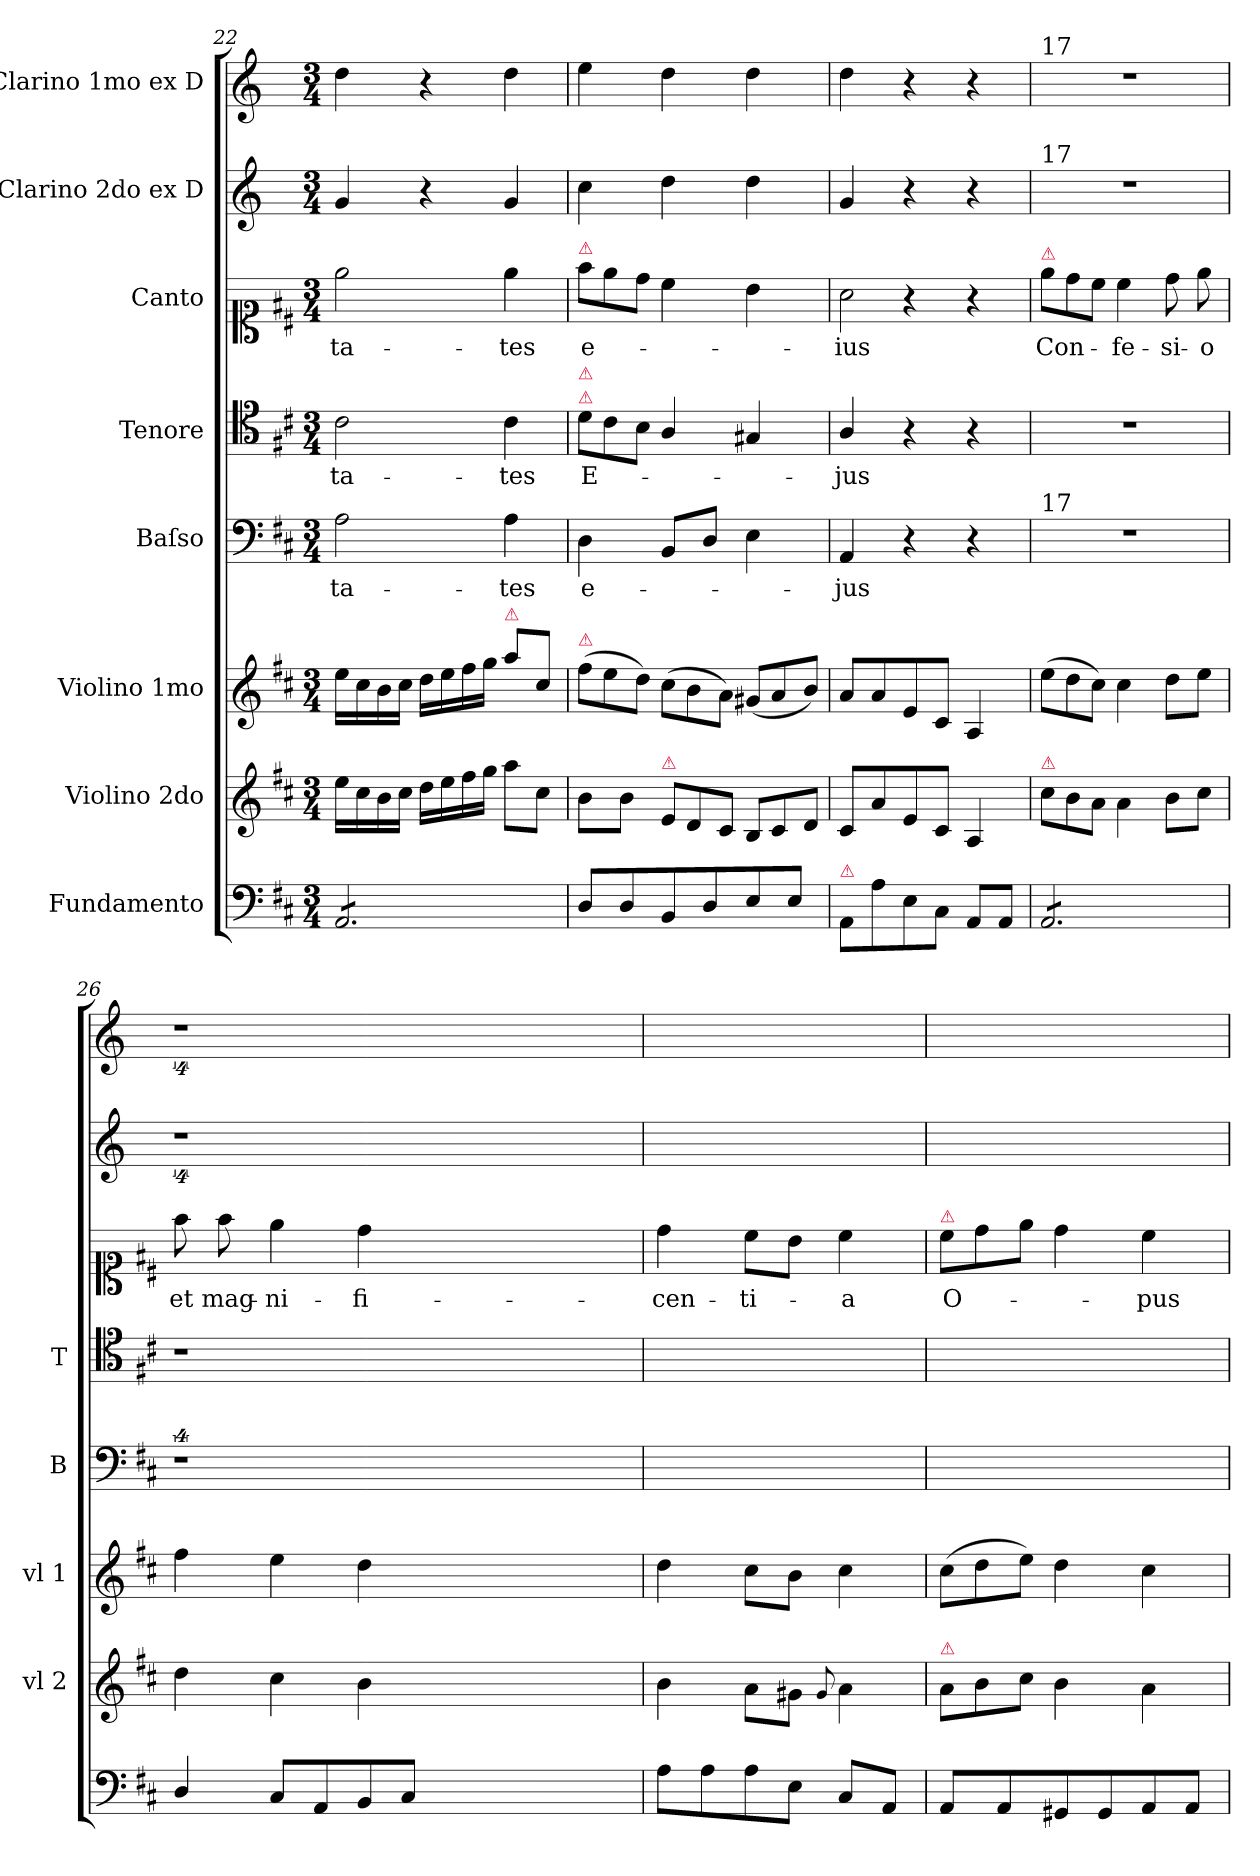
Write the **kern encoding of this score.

**kern	**kern	**kern	**kern	**text	**kern	**text	**kern	**text	**kern	**kern
*part8	*part7	*part6	*part5	*part5	*part4	*part4	*part3	*part3	*part2	*part1
*staff8	*staff7	*staff6	*staff5	*staff5	*staff4	*staff4	*staff3	*staff3	*staff2	*staff1
*I"Fundamento	*I"Violino 2do	*I"Violino 1mo	*I"Baſso	*	*I"Tenore	*	*I"Canto	*	*I"Clarino 2do ex D	*I"Clarino 1mo ex D
*	*I'vl 2	*I'vl 1	*I'B	*	*I'T	*	*	*	*	*
*clefF4	*clefG2	*clefG2	*clefF4	*	*clefC4	*	*clefC1	*	*clefG2	*clefG2
*	*	*	*	*	*	*	*	*	*ITrd-1c-2	*ITrd-1c-2
*k[f#c#]	*k[f#c#]	*k[f#c#]	*k[f#c#]	*	*k[f#c#]	*	*k[f#c#]	*	*k[f#c#]	*k[f#c#]
*D:	*D:	*D:	*D:	*	*D:	*	*D:	*	*D:	*D:
*M3/4	*M3/4	*M3/4	*M3/4	*	*M3/4	*	*M3/4	*	*M3/4	*M3/4
=22	=22	=22	=22	=22	=22	=22	=22	=22	=22	=22
*tremolo	*	*	*	*	*	*	*	*	*	*
8AA/L	16ee\LL	16ee\LL	2A\	-ta-	2c#\	-ta-	2ee\	-ta-	4a/	4ee\
.	16cc#\	16cc#\	.	.	.	.	.	.	.	.
8AA/	16b\	16b\	.	.	.	.	.	.	.	.
.	16cc#\JJ	16cc#\JJ	.	.	.	.	.	.	.	.
8AA/	16dd\LL	16dd\LL	.	.	.	.	.	.	4r	4r
.	16ee\	16ee\	.	.	.	.	.	.	.	.
8AA/	16ff#\	16ff#\	.	.	.	.	.	.	.	.
.	16gg\JJ	16gg\JJ	.	.	.	.	.	.	.	.
!	!	!LO:TX:a:color=crimson:t=⚠	!	!	!	!	!	!	!	!
8AA/	8aa\L	8aa\L	4A\	-tes	4c#\	-tes	4ee\	-tes	4a/	4ee\
8AA/J	8cc#\J	8cc#/J	.	.	.	.	.	.	.	.
*Xtremolo	*	*	*	*	*	*	*	*	*	*
=23	=23	=23	=23	=23	=23	=23	=23	=23	=23	=23
*	*	*Xtuplet	*	*	*Xtuplet	*	*Xtuplet	*	*	*
!	!	!	!	!	!	!	!LO:TX:a:color=crimson:t=⚠	!	!	!
!	!	!	!	!	!LO:TX:a:color=crimson:t=⚠	!	!	!	!	!
!	!	!	!	!	!LO:TX:a:color=crimson:t=⚠	!	!	!	!	!
!	!	!LO:TX:a:color=crimson:t=⚠	!	!	!	!	!	!	!	!
8D/L	8b\L	(12ff#\L	4D\	e-	12d\L	E-	12ff#\L	e-	4dd\	4ff#\
.	.	12ee\	.	.	12c#\	.	12ee\	.	.	.
8D/	8b\J	.	.	.	.	.	.	.	.	.
.	.	12dd\J)	.	.	12B\J	.	12dd\J	.	.	.
*	*Xtuplet	*	*	*	*	*	*	*	*	*
!	!LO:TX:a:color=crimson:t=⚠	!	!	!	!	!	!	!	!	!
8BB/	12e/L	(12cc#\L	8BB/L	.	4A/	.	4cc#\	.	4ee\	4ee\
.	12d/	12b\	.	.	.	.	.	.	.	.
8D/	.	.	8D/J	.	.	.	.	.	.	.
.	12c#/J	12a\J)	.	.	.	.	.	.	.	.
8E/	12B/L	(12g#X/L	4E\	.	4G#X/	.	4b\	.	4ee\	4ee\
.	12c#/	12a/	.	.	.	.	.	.	.	.
8E/J	.	.	.	.	.	.	.	.	.	.
.	12d/J	12b/J)	.	.	.	.	.	.	.	.
=24	=24	=24	=24	=24	=24	=24	=24	=24	=24	=24
!LO:TX:a:color=crimson:t=⚠	!	!	!	!	!	!	!	!	!	!
!	!	!	!	!	!	!	!LO:N:vis=2	!	!	!
8AA/L	8c#/L	8a/L	4AA/	-jus	4A/	-jus	4a\	-ius	4a/	4ee\
8A\	8a/	8a/	.	.	.	.	.	.	.	.
8E\	8e/	8e/	4r	.	4r	.	4r	.	4r	4r
8C#\J	8c#/J	8c#/J	.	.	.	.	.	.	.	.
8AA/L	4A/	4A/	4r	.	4r	.	4r	.	4r	4r
8AA/J	.	.	.	.	.	.	.	.	.	.
=25	=25	=25	=25	=25	=25	=25	=25	=25	=25	=25
!	!	!	!	!	!	!	!	!	!	!LO:TX:a:t=17
!	!	!	!	!	!	!	!	!	!LO:TX:a:t=17	!
!	!	!	!	!	!	!	!LO:TX:a:color=crimson:t=⚠	!	!	!
!	!	!	!LO:TX:a:t=17	!	!	!	!	!	!	!
!	!LO:TX:a:color=crimson:t=⚠	!	!	!	!	!	!	!	!	!
*tremolo	*	*	*	*	*	*	*	*	*	*
8AA/L	12cc#\L	(12ee\L	2.r	.	2.r	.	12ee\L	Con-	2.r	2.r
.	12b\	12dd\	.	.	.	.	12dd\	.	.	.
8AA/	.	.	.	.	.	.	.	.	.	.
.	12a\J	12cc#\J)	.	.	.	.	12cc#\J	.	.	.
8AA/	4a\	4cc#\	.	.	.	.	4cc#\	-fe-	.	.
8AA/	.	.	.	.	.	.	.	.	.	.
8AA/	8b\L	8dd\L	.	.	.	.	8dd\	-si-	.	.
8AA/J	8cc#\J	8ee\J	.	.	.	.	8ee\	-o	.	.
*Xtremolo	*	*	*	*	*	*	*	*	*	*
=26	=26	=26	=26	=26	=26	=26	=26	=26	=26	=26
4D/	4dd\	4ff#\	4%9r	.	4%9r	.	8ff#\	et	4%9r	4%9r
.	.	.	.	.	.	.	8ff#\	mag-	.	.
8C#/L	4cc#\	4ee\	.	.	.	.	4ee\	-ni-	.	.
8AA/	.	.	.	.	.	.	.	.	.	.
8BB/	4b\	4dd\	.	.	.	.	4dd\	-fi-	.	.
8C#/J	.	.	.	.	.	.	.	.	.	.
1.ryy	1.ryy	1.ryy	.	.	.	.	1.ryy	.	.	.
=27	=27	=27	=27	=27	=27	=27	=27	=27	=27	=27
8A\L	4b\	4dd\	2.ryy	.	2.ryy	.	4dd\	-cen-	2.ryy	2.ryy
8A\	.	.	.	.	.	.	.	.	.	.
8A\	8a\L	8cc#\L	.	.	.	.	8cc#\L	-ti-	.	.
8E\J	8g#X\J	8b\J	.	.	.	.	8b\J	.	.	.
.	8qqg#/	.	.	.	.	.	.	.	.	.
8C#/L	4a\	4cc#\	.	.	.	.	4cc#\	-a	.	.
8AA/J	.	.	.	.	.	.	.	.	.	.
=28	=28	=28	=28	=28	=28	=28	=28	=28	=28	=28
!	!	!	!	!	!	!	!LO:TX:a:color=crimson:t=⚠	!	!	!
!	!LO:TX:a:color=crimson:t=⚠	!	!	!	!	!	!	!	!	!
8AA/L	12a\L	(12cc#\L	2.ryy	.	2.ryy	.	12cc#\L	O-	2.ryy	2.ryy
.	12b\	12dd\	.	.	.	.	12dd\	.	.	.
8AA/	.	.	.	.	.	.	.	.	.	.
.	12cc#\J	12ee\J)	.	.	.	.	12ee\J	.	.	.
8GG#X/	4b\	4dd\	.	.	.	.	4dd\	.	.	.
8GG#/	.	.	.	.	.	.	.	.	.	.
8AA/	4a\	4cc#\	.	.	.	.	4cc#\	-pus	.	.
8AA/J	.	.	.	.	.	.	.	.	.	.
=	=	=	=	=	=	=	=	=	=	=
*-	*-	*-	*-	*-	*-	*-	*-	*-	*-	*-
